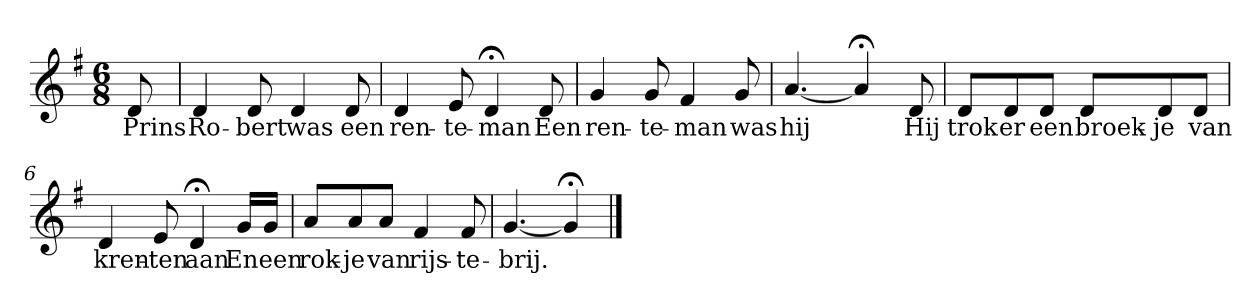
**kern	**text
*part1	*part1
*staff1	*staff1
*k[f#]	*
*G:	*
*M6/8	*
*MM120	*
=	=
8d	Prins
=1	=1
4d	Ro-
8d	-bert
4d	was
8d	een
=2	=2
4d	ren-
8e	-te-
4d;<	-man
8d	Een
=3	=3
4g	ren-
8g	-te-
4f#	-man
8g	was
=4	=4
[4.a	hij
4a;<]	.
8d	Hij
=5	=5
8dL	trok
8d	er
8dJ	een
8dL	broek-
8d	-je
8dJ	van
=6	=6
4d	kren-
8e	-ten
4d;<	aan
16gLL	En
16gJJ	een
=7	=7
8aL	rok-
8a	-je
8aJ	van
4f#	rijs-
8f#	-te-
=8	=8
[4.g	-brij.
4g;<]	.
==	==
*-	*-
